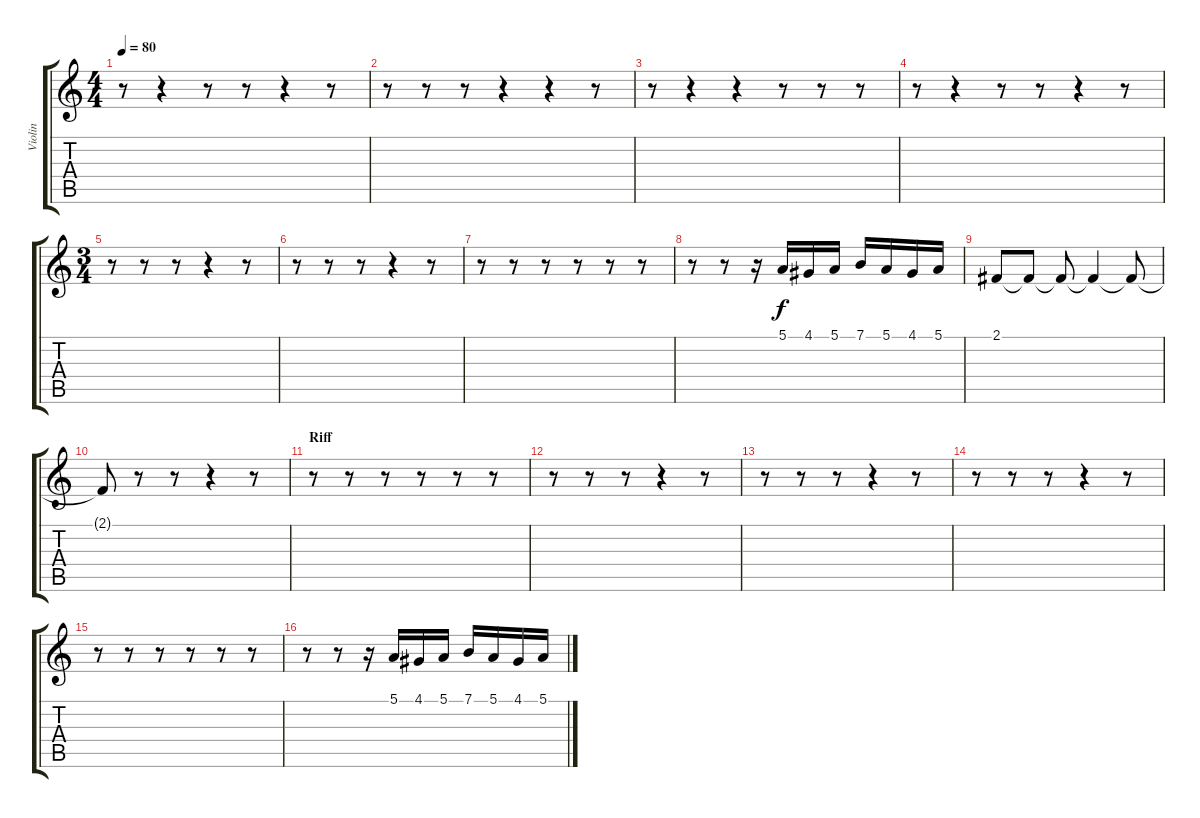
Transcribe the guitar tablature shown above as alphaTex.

\track ("Violin        " "Violin    ") {instrument violin}
\staff {score tabs}
\tuning (E4 B3 G3 D3 A2 E2) {hide}
\ts (4 4)
\tempo 80
\clef g2
\ks c
r.8{dy f} r.4 r.8 r.8 r.4 r.8 |
r.8 r.8 r.8 r.4 r.4 r.8 |
r.8 r.4 r.4 r.8 r.8 r.8 |
r.8 r.4 r.8 r.8 r.4 r.8 |
\ts (3 4)
r.8 r.8 r.8 r.4 r.8 |
r.8 r.8 r.8 r.4 r.8 |
r.8 r.8 r.8 r.8 r.8 r.8 |
r.8 r.8 r.16 5.1.16 4.1.16 5.1.16 7.1.16 5.1.16 4.1.16 5.1.16 |
2.1.8 2.1{t}.8 2.1{t}.8 2.1{t}.4 2.1{t}.8 |
2.1{t}.8 r.8 r.8 r.4 r.8 |
\section ("" "Riff")
r.8 r.8 r.8 r.8 r.8 r.8 |
r.8 r.8 r.8 r.4 r.8 |
r.8 r.8 r.8 r.4 r.8 |
r.8 r.8 r.8 r.4 r.8 |
r.8 r.8 r.8 r.8 r.8 r.8 |
r.8 r.8 r.16 5.1.16 4.1.16 5.1.16 7.1.16 5.1.16 4.1.16 5.1.16
